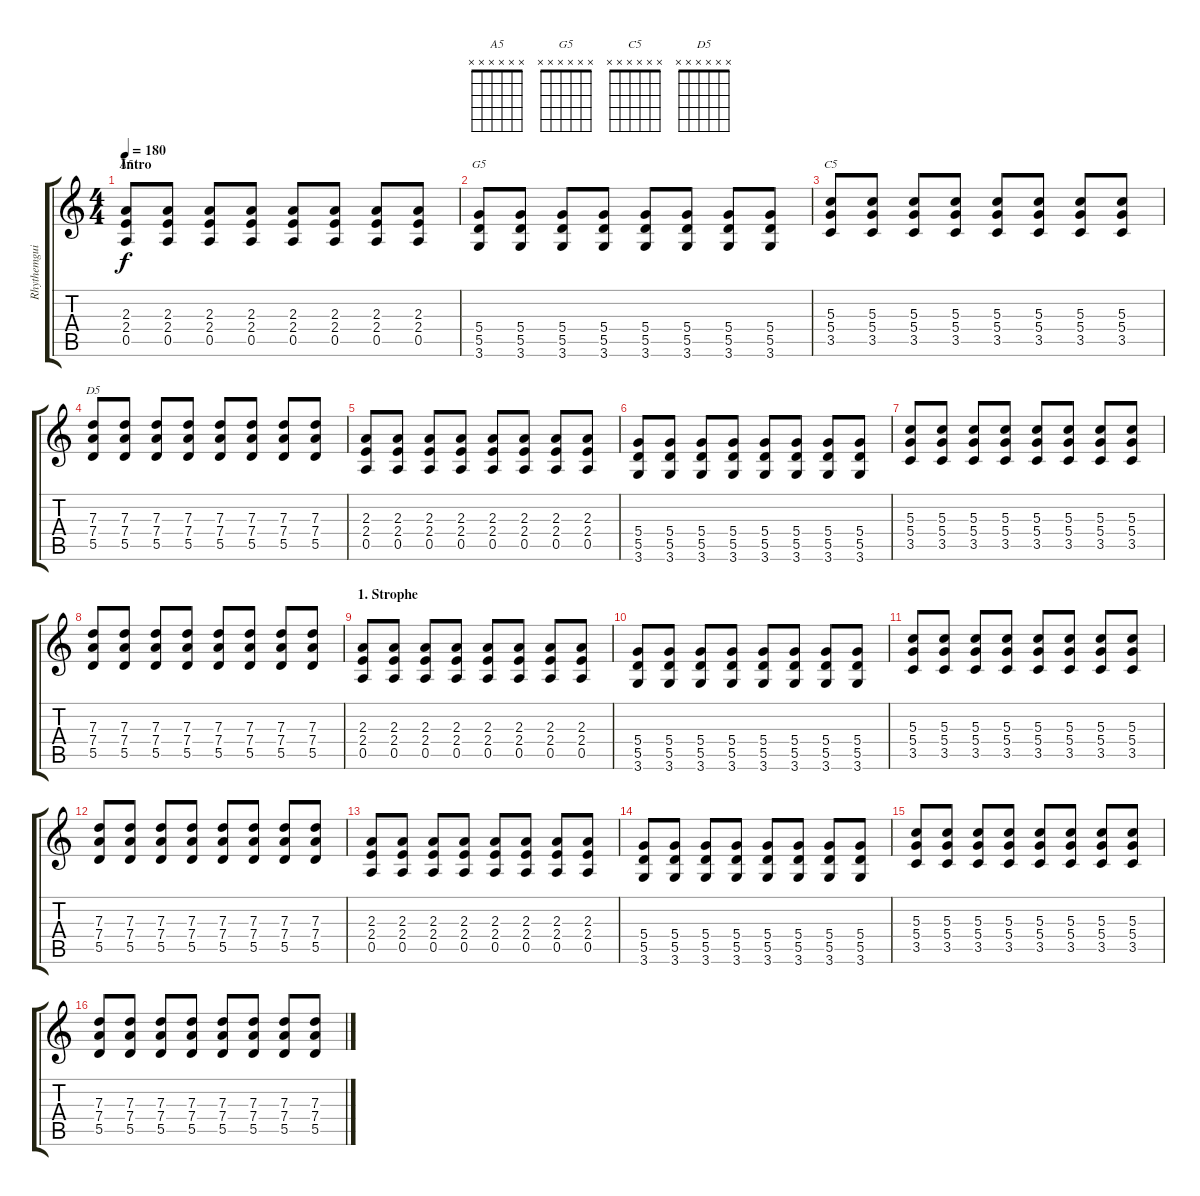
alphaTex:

\track ("Rhythemguitar" "Rhythemgui") {instrument distortionguitar}
\staff {score tabs}
\tuning (E4 B3 G3 D3 A2 E2) {hide}
\chord ("A5" x x x x x x) {firstfret 0}
\chord ("G5" x x x x x x) {firstfret 0}
\chord ("C5" x x x x x x) {firstfret 0}
\chord ("D5" x x x x x x) {firstfret 0}
\ts (4 4)
\section ("" "Intro")
\tempo 180
\clef g2
\ks c
(2.3 2.4 0.5).8{ch "A5" dy f instrument distortionguitar} (2.3 2.4 0.5).8 (2.3 2.4 0.5).8 (2.3 2.4 0.5).8 (2.3 2.4 0.5).8 (2.3 2.4 0.5).8 (2.3 2.4 0.5).8 (2.3 2.4 0.5).8 |
(5.4 5.5 3.6).8{ch "G5"} (5.4 5.5 3.6).8 (5.4 5.5 3.6).8 (5.4 5.5 3.6).8 (5.4 5.5 3.6).8 (5.4 5.5 3.6).8 (5.4 5.5 3.6).8 (5.4 5.5 3.6).8 |
(5.3 5.4 3.5).8{ch "C5"} (5.3 5.4 3.5).8 (5.3 5.4 3.5).8 (5.3 5.4 3.5).8 (5.3 5.4 3.5).8 (5.3 5.4 3.5).8 (5.3 5.4 3.5).8 (5.3 5.4 3.5).8 |
(7.3 7.4 5.5).8{ch "D5"} (7.3 7.4 5.5).8 (7.3 7.4 5.5).8 (7.3 7.4 5.5).8 (7.3 7.4 5.5).8 (7.3 7.4 5.5).8 (7.3 7.4 5.5).8 (7.3 7.4 5.5).8 |
(2.3 2.4 0.5).8 (2.3 2.4 0.5).8 (2.3 2.4 0.5).8 (2.3 2.4 0.5).8 (2.3 2.4 0.5).8 (2.3 2.4 0.5).8 (2.3 2.4 0.5).8 (2.3 2.4 0.5).8 |
(5.4 5.5 3.6).8 (5.4 5.5 3.6).8 (5.4 5.5 3.6).8 (5.4 5.5 3.6).8 (5.4 5.5 3.6).8 (5.4 5.5 3.6).8 (5.4 5.5 3.6).8 (5.4 5.5 3.6).8 |
(5.3 5.4 3.5).8 (5.3 5.4 3.5).8 (5.3 5.4 3.5).8 (5.3 5.4 3.5).8 (5.3 5.4 3.5).8 (5.3 5.4 3.5).8 (5.3 5.4 3.5).8 (5.3 5.4 3.5).8 |
(7.3 7.4 5.5).8 (7.3 7.4 5.5).8 (7.3 7.4 5.5).8 (7.3 7.4 5.5).8 (7.3 7.4 5.5).8 (7.3 7.4 5.5).8 (7.3 7.4 5.5).8 (7.3 7.4 5.5).8 |
\section ("" "1. Strophe")
(2.3 2.4 0.5).8 (2.3 2.4 0.5).8 (2.3 2.4 0.5).8 (2.3 2.4 0.5).8 (2.3 2.4 0.5).8 (2.3 2.4 0.5).8 (2.3 2.4 0.5).8 (2.3 2.4 0.5).8 |
(5.4 5.5 3.6).8 (5.4 5.5 3.6).8 (5.4 5.5 3.6).8 (5.4 5.5 3.6).8 (5.4 5.5 3.6).8 (5.4 5.5 3.6).8 (5.4 5.5 3.6).8 (5.4 5.5 3.6).8 |
(5.3 5.4 3.5).8 (5.3 5.4 3.5).8 (5.3 5.4 3.5).8 (5.3 5.4 3.5).8 (5.3 5.4 3.5).8 (5.3 5.4 3.5).8 (5.3 5.4 3.5).8 (5.3 5.4 3.5).8 |
(7.3 7.4 5.5).8 (7.3 7.4 5.5).8 (7.3 7.4 5.5).8 (7.3 7.4 5.5).8 (7.3 7.4 5.5).8 (7.3 7.4 5.5).8 (7.3 7.4 5.5).8 (7.3 7.4 5.5).8 |
(2.3 2.4 0.5).8 (2.3 2.4 0.5).8 (2.3 2.4 0.5).8 (2.3 2.4 0.5).8 (2.3 2.4 0.5).8 (2.3 2.4 0.5).8 (2.3 2.4 0.5).8 (2.3 2.4 0.5).8 |
(5.4 5.5 3.6).8 (5.4 5.5 3.6).8 (5.4 5.5 3.6).8 (5.4 5.5 3.6).8 (5.4 5.5 3.6).8 (5.4 5.5 3.6).8 (5.4 5.5 3.6).8 (5.4 5.5 3.6).8 |
(5.3 5.4 3.5).8 (5.3 5.4 3.5).8 (5.3 5.4 3.5).8 (5.3 5.4 3.5).8 (5.3 5.4 3.5).8 (5.3 5.4 3.5).8 (5.3 5.4 3.5).8 (5.3 5.4 3.5).8 |
(7.3 7.4 5.5).8 (7.3 7.4 5.5).8 (7.3 7.4 5.5).8 (7.3 7.4 5.5).8 (7.3 7.4 5.5).8 (7.3 7.4 5.5).8 (7.3 7.4 5.5).8 (7.3 7.4 5.5).8
